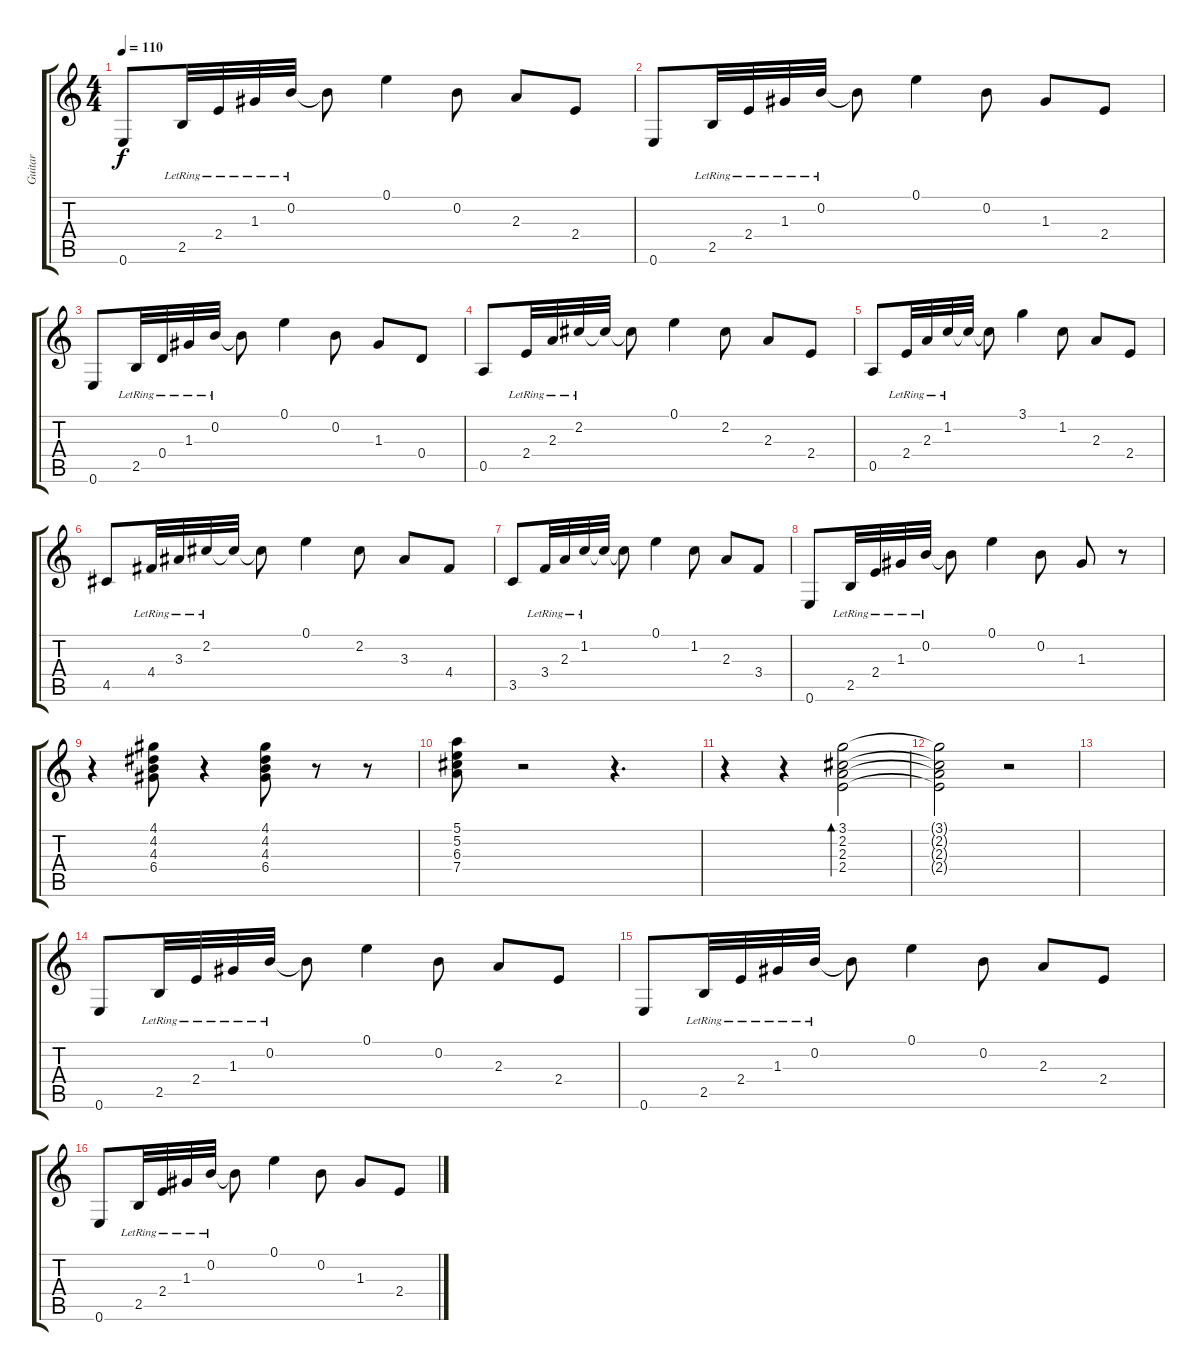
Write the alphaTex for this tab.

\track ("Guitar" "Guitar") {instrument acousticguitarsteel}
\staff {score tabs}
\tuning (E4 B3 G3 D3 A2 E2) {hide}
\ts (4 4)
\tempo 110
\clef g2
\ks c
0.6.8{dy f} 2.5{lr}.32 2.4{lr}.32 1.3{lr}.32 0.2{lr}.32 0.2{t}.8 0.1.4 0.2.8 2.3.8 2.4.8 |
0.6.8 2.5{lr}.32 2.4{lr}.32 1.3{lr}.32 0.2{lr}.32 0.2{t}.8 0.1.4 0.2.8 1.3.8 2.4.8 |
0.6.8 2.5{lr}.32 0.4{lr}.32 1.3{lr}.32 0.2{lr}.32 0.2{t}.8 0.1.4 0.2.8 1.3.8 0.4.8 |
0.5.8 2.4{lr}.32 2.3{lr}.32 2.2{lr}.32 2.2{t}.32 2.2{t}.8 0.1.4 2.2.8 2.3.8 2.4.8 |
0.5.8 2.4{lr}.32 2.3{lr}.32 1.2{lr}.32 1.2{t}.32 1.2{t}.8 3.1.4 1.2.8 2.3.8 2.4.8 |
4.5.8 4.4{lr}.32 3.3{lr}.32 2.2{lr}.32 2.2{t}.32 2.2{t}.8 0.1.4 2.2.8 3.3.8 4.4.8 |
3.5.8 3.4{lr}.32 2.3{lr}.32 1.2{lr}.32 1.2{t}.32 1.2{t}.8 0.1.4 1.2.8 2.3.8 3.4.8 |
0.6.8 2.5{lr}.32 2.4{lr}.32 1.3{lr}.32 0.2{lr}.32 0.2{t}.8 0.1.4 0.2.8 1.3.8 r.8 |
r.4{instrument distortionguitar} (4.1 4.2 4.3 6.4).8 r.4 (4.1 4.2 4.3 6.4).8 r.8 r.8 |
(5.1 5.2 6.3 7.4).8 r.2 r.4{d} |
r.4 r.4 (3.1 2.2 2.3 2.4).2{bd 60} |
(3.1{t} 2.2{t} 2.3{t} 2.4{t}).2 r.2 |
|
0.6.8 2.5{lr}.32 2.4{lr}.32 1.3{lr}.32 0.2{lr}.32 0.2{t}.8 0.1.4 0.2.8 2.3.8 2.4.8 |
0.6.8 2.5{lr}.32 2.4{lr}.32 1.3{lr}.32 0.2{lr}.32 0.2{t}.8 0.1.4 0.2.8 2.3.8 2.4.8 |
0.6.8 2.5{lr}.32 2.4{lr}.32 1.3{lr}.32 0.2{lr}.32 0.2{t}.8 0.1.4 0.2.8 1.3.8 2.4.8
